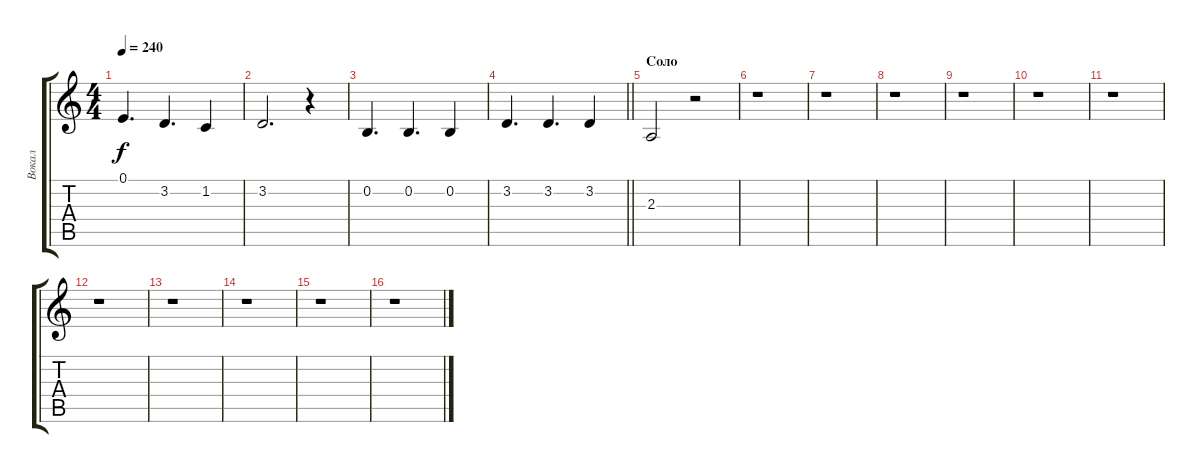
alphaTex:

\track ("Вокал" "Вокал") {instrument violin}
\staff {score tabs}
\tuning (E4 B3 G3 D3 A2 E2) {hide}
\ts (4 4)
\tempo 240
\clef g2
\ks c
0.1.4{d dy f} 3.2.4{d} 1.2.4 |
3.2.2{d} r.4 |
0.2.4{d} 0.2.4{d} 0.2.4 |
\barLineRight lightlight
3.2.4{d} 3.2.4{d} 3.2.4 |
\section ("" "Соло")
2.3.2 r.2 |
r.1 |
r.1 |
r.1 |
r.1 |
r.1 |
r.1 |
r.1 |
r.1 |
r.1 |
r.1 |
r.1
